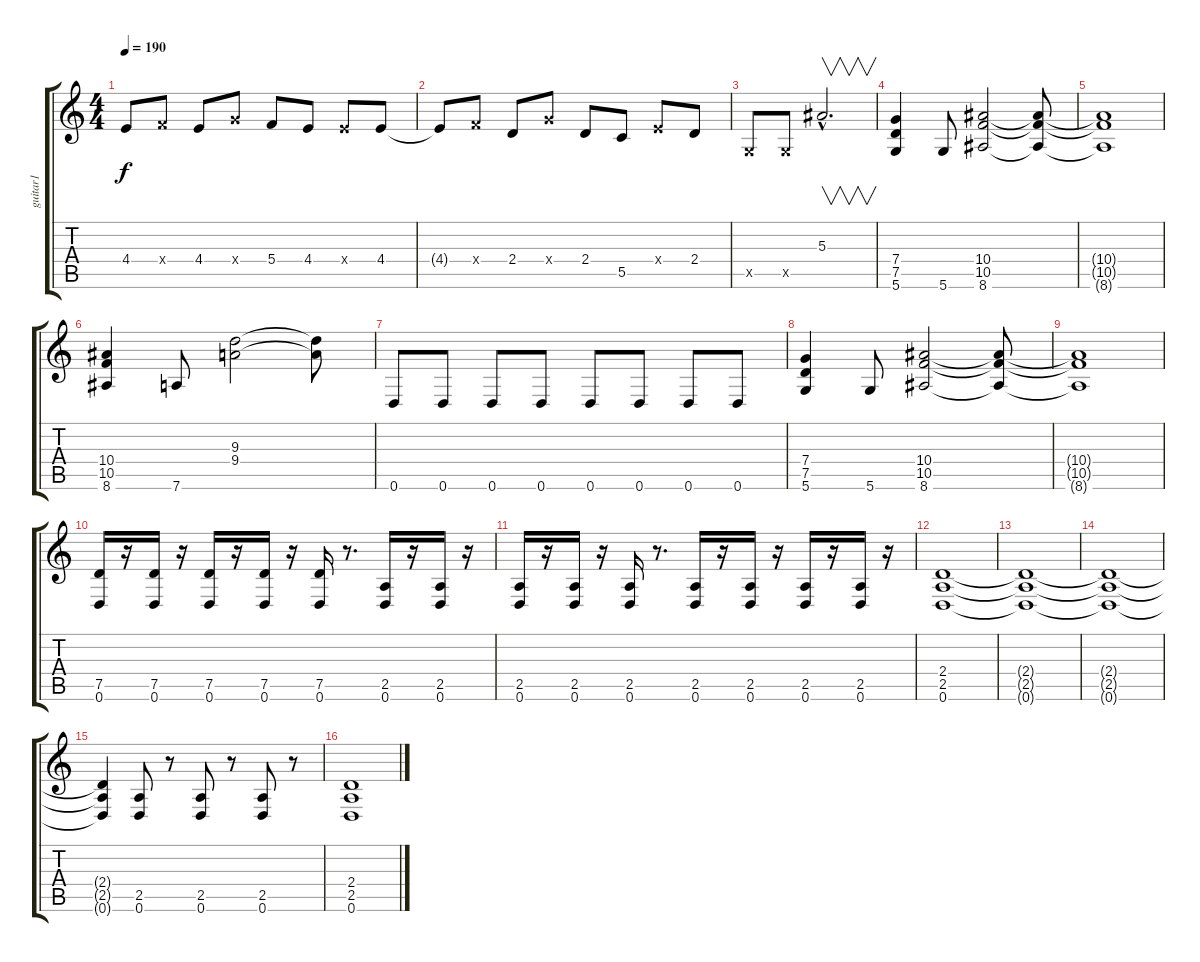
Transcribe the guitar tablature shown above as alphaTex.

\track ("guitar1" "guitar1") {instrument distortionguitar}
\staff {score tabs}
\tuning (D4 A3 F3 C3 G2 D2) {hide}
\ts (4 4)
\tempo 190
\clef g2
\ks c
4.4{t}.8{dy f} 5.4{x}.8 4.4.8 7.4{x}.8 5.4.8 4.4.8 4.4{x}.8 4.4.8 |
4.4{t}.8 5.4{x}.8 2.4.8 7.4{x}.8 2.4.8 5.5.8 4.4{x}.8 2.4.8 |
0.5{x}.8 0.5{x}.8 5.3{hac}.2{v d instrument guitarharmonics} |
(7.4 7.5 5.6).4{instrument distortionguitar} 5.6.8 (10.4 10.5 8.6).2 (10.4{t} 10.5{t} 8.6{t}).8 |
(10.4{t} 10.5{t} 8.6{t}).1 |
(10.4 10.5 8.6).4 7.6.8 (9.3 9.4).2 (9.3{t} 9.4{t}).8 |
0.6.8 0.6.8 0.6.8 0.6.8 0.6.8 0.6.8 0.6.8 0.6.8 |
(7.4 7.5 5.6).4 5.6.8 (10.4 10.5 8.6).2 (10.4{t} 10.5{t} 8.6{t}).8 |
(10.4{t} 10.5{t} 8.6{t}).1 |
(7.5 0.6).16 r.16 (7.5 0.6).16 r.16 (7.5 0.6).16 r.16 (7.5 0.6).16 r.16 (7.5 0.6).16 r.8{d} (2.5 0.6).16 r.16 (2.5 0.6).16 r.16 |
(2.5 0.6).16 r.16 (2.5 0.6).16 r.16 (2.5 0.6).16 r.8{d} (2.5 0.6).16 r.16 (2.5 0.6).16 r.16 (2.5 0.6).16 r.16 (2.5 0.6).16 r.16 |
(2.4 2.5 0.6).1 |
(2.4{t} 2.5{t} 0.6{t}).1 |
(2.4{t} 2.5{t} 0.6{t}).1 |
(2.4{t} 2.5{t} 0.6{t}).4 (2.5 0.6).8 r.8 (2.5 0.6).8 r.8 (2.5 0.6).8 r.8 |
(2.4 2.5 0.6).1
